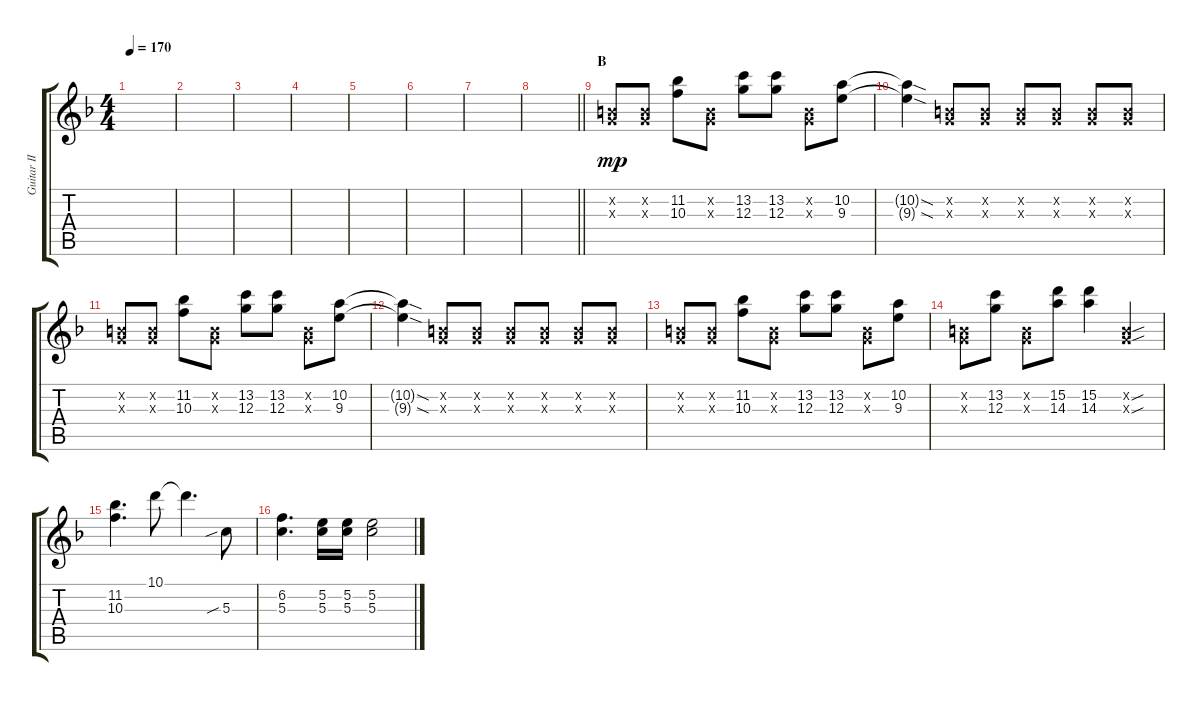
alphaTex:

\track ("Guitar II (Nakano Azusa)" "Guitar II ") {instrument overdrivenguitar}
\staff {score tabs}
\tuning (E4 B3 G3 D3 A2 E2) {hide}
\ts (4 4)
\tempo 170
\clef g2
\ks f
|
|
|
|
|
|
|
\barLineRight lightlight
|
\section ("" "B")
(0.2{x} 0.3{x}).8{dy mp} (0.2{x} 0.3{x}).8 (11.2 10.3).8 (0.2{x} 0.3{x}).8 (13.2 12.3).8 (13.2 12.3).8 (0.2{x} 0.3{x}).8 (10.2 9.3).8 |
(10.2{sod t} 9.3{sod t}).4 (0.2{x} 0.3{x}).8 (0.2{x} 0.3{x}).8 (0.2{x} 0.3{x}).8 (0.2{x} 0.3{x}).8 (0.2{x} 0.3{x}).8 (0.2{x} 0.3{x}).8 |
(0.2{x} 0.3{x}).8 (0.2{x} 0.3{x}).8 (11.2 10.3).8 (0.2{x} 0.3{x}).8 (13.2 12.3).8 (13.2 12.3).8 (0.2{x} 0.3{x}).8 (10.2 9.3).8 |
(10.2{sod t} 9.3{sod t}).4 (0.2{x} 0.3{x}).8 (0.2{x} 0.3{x}).8 (0.2{x} 0.3{x}).8 (0.2{x} 0.3{x}).8 (0.2{x} 0.3{x}).8 (0.2{x} 0.3{x}).8 |
(0.2{x} 0.3{x}).8 (0.2{x} 0.3{x}).8 (11.2 10.3).8 (0.2{x} 0.3{x}).8 (13.2 12.3).8 (13.2 12.3).8 (0.2{x} 0.3{x}).8 (10.2 9.3).8 |
(0.2{x} 0.3{x}).8 (13.2 12.3).8 (0.2{x} 0.3{x}).8 (15.2 14.3).8 (15.2 14.3).4 (0.2{sou x} 0.3{sou x}).4 |
(11.2 10.3).4{d} 10.1.8 10.1{t}.4{d} 5.3{sib}.8 |
(6.2 5.3).4{d} (5.2 5.3).16 (5.2 5.3).16 (5.2 5.3).2
